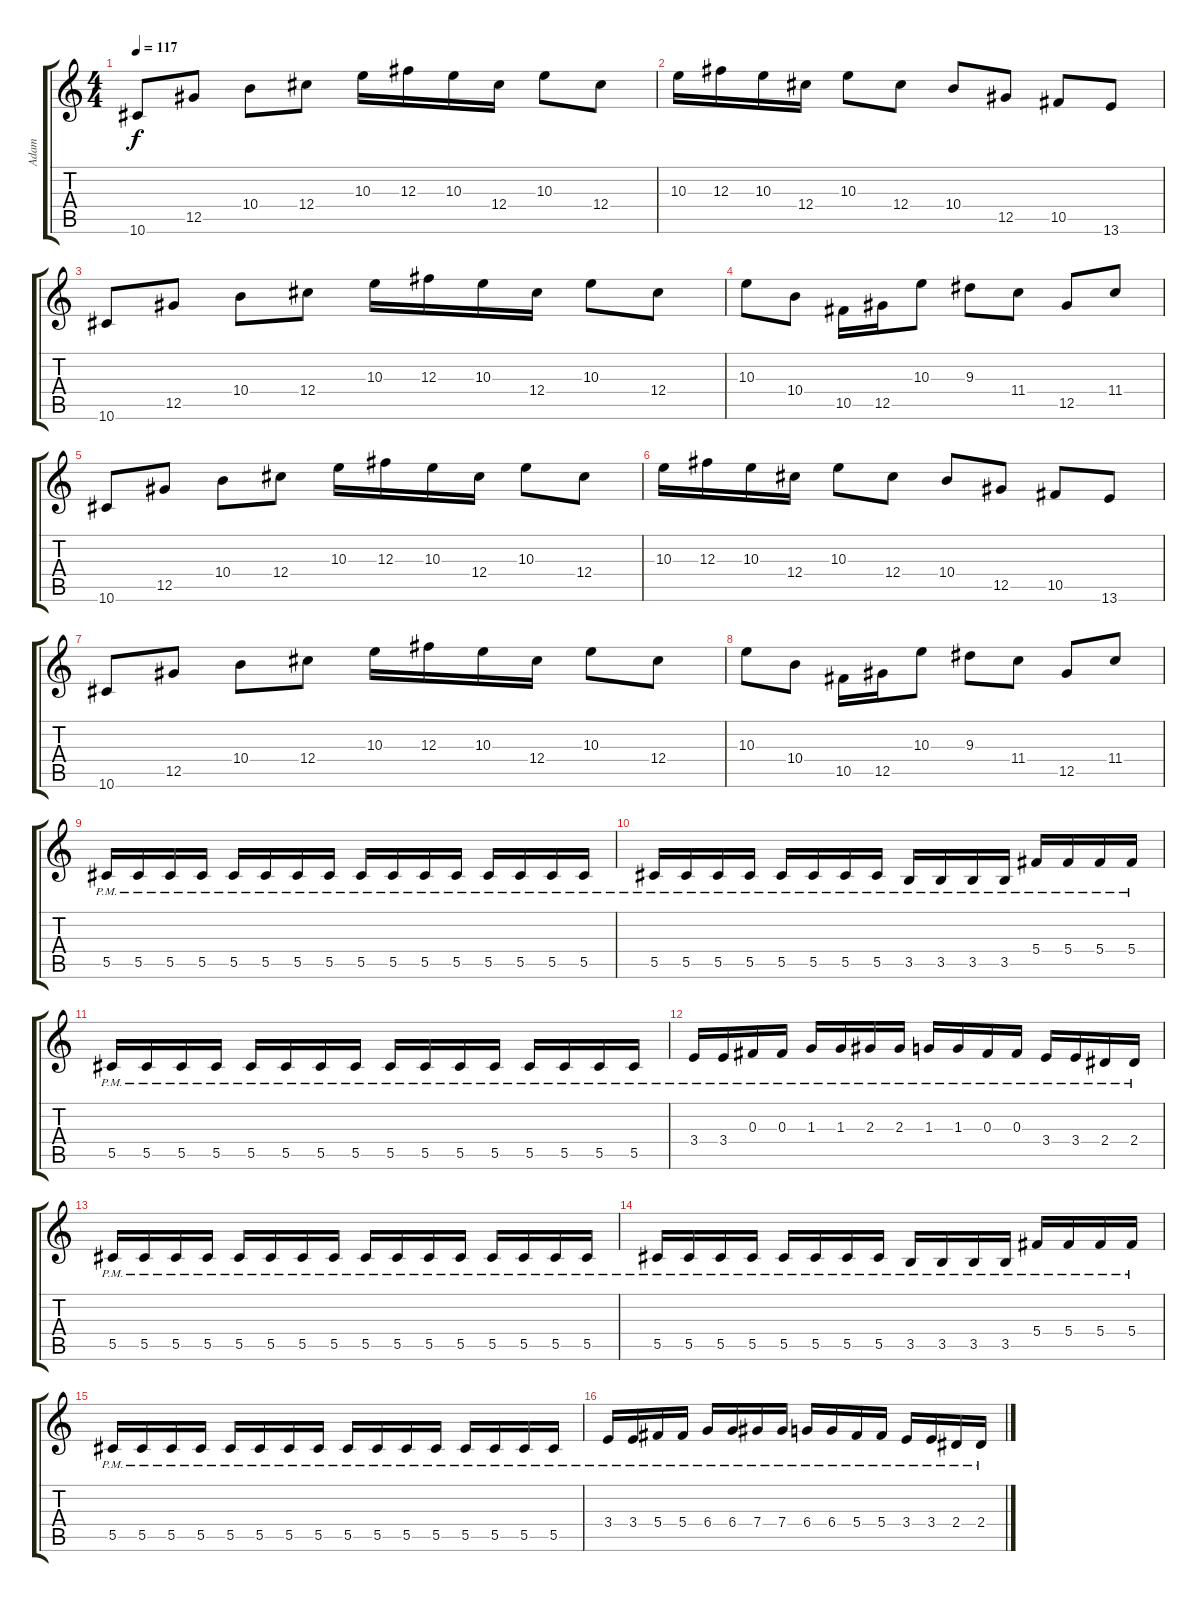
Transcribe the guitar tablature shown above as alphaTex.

\track ("Adam" "Adam") {instrument distortionguitar}
\staff {score tabs}
\tuning (Eb4 Bb3 Gb3 Db3 Ab2 Eb2) {hide}
\ts (4 4)
\tempo 117
\clef g2
\ks c
10.6.8{dy f instrument distortionguitar} 12.5.8 10.4.8 12.4.8 10.3.16 12.3.16 10.3.16 12.4.16 10.3.8 12.4.8 |
10.3.16 12.3.16 10.3.16 12.4.16 10.3.8 12.4.8 10.4.8 12.5.8 10.5.8 13.6.8 |
10.6.8 12.5.8 10.4.8 12.4.8 10.3.16 12.3.16 10.3.16 12.4.16 10.3.8 12.4.8 |
10.3.8 10.4.8 10.5.16 12.5.16 10.3.8 9.3.8 11.4.8 12.5.8 11.4.8 |
10.6.8 12.5.8 10.4.8 12.4.8 10.3.16 12.3.16 10.3.16 12.4.16 10.3.8 12.4.8 |
10.3.16 12.3.16 10.3.16 12.4.16 10.3.8 12.4.8 10.4.8 12.5.8 10.5.8 13.6.8 |
10.6.8 12.5.8 10.4.8 12.4.8 10.3.16 12.3.16 10.3.16 12.4.16 10.3.8 12.4.8 |
10.3.8 10.4.8 10.5.16 12.5.16 10.3.8 9.3.8 11.4.8 12.5.8 11.4.8 |
5.5{pm}.16 5.5{pm}.16 5.5{pm}.16 5.5{pm}.16 5.5{pm}.16 5.5{pm}.16 5.5{pm}.16 5.5{pm}.16 5.5{pm}.16 5.5{pm}.16 5.5{pm}.16 5.5{pm}.16 5.5{pm}.16 5.5{pm}.16 5.5{pm}.16 5.5{pm}.16 |
5.5{pm}.16 5.5{pm}.16 5.5{pm}.16 5.5{pm}.16 5.5{pm}.16 5.5{pm}.16 5.5{pm}.16 5.5{pm}.16 3.5{pm}.16 3.5{pm}.16 3.5{pm}.16 3.5{pm}.16 5.4{pm}.16 5.4{pm}.16 5.4{pm}.16 5.4{pm}.16 |
5.5{pm}.16 5.5{pm}.16 5.5{pm}.16 5.5{pm}.16 5.5{pm}.16 5.5{pm}.16 5.5{pm}.16 5.5{pm}.16 5.5{pm}.16 5.5{pm}.16 5.5{pm}.16 5.5{pm}.16 5.5{pm}.16 5.5{pm}.16 5.5{pm}.16 5.5{pm}.16 |
3.4{pm}.16 3.4{pm}.16 0.3{pm}.16 0.3{pm}.16 1.3{pm}.16 1.3{pm}.16 2.3{pm}.16 2.3{pm}.16 1.3{pm}.16 1.3{pm}.16 0.3{pm}.16 0.3{pm}.16 3.4{pm}.16 3.4{pm}.16 2.4{pm}.16 2.4{pm}.16 |
5.5{pm}.16 5.5{pm}.16 5.5{pm}.16 5.5{pm}.16 5.5{pm}.16 5.5{pm}.16 5.5{pm}.16 5.5{pm}.16 5.5{pm}.16 5.5{pm}.16 5.5{pm}.16 5.5{pm}.16 5.5{pm}.16 5.5{pm}.16 5.5{pm}.16 5.5{pm}.16 |
5.5{pm}.16 5.5{pm}.16 5.5{pm}.16 5.5{pm}.16 5.5{pm}.16 5.5{pm}.16 5.5{pm}.16 5.5{pm}.16 3.5{pm}.16 3.5{pm}.16 3.5{pm}.16 3.5{pm}.16 5.4{pm}.16 5.4{pm}.16 5.4{pm}.16 5.4{pm}.16 |
5.5{pm}.16 5.5{pm}.16 5.5{pm}.16 5.5{pm}.16 5.5{pm}.16 5.5{pm}.16 5.5{pm}.16 5.5{pm}.16 5.5{pm}.16 5.5{pm}.16 5.5{pm}.16 5.5{pm}.16 5.5{pm}.16 5.5{pm}.16 5.5{pm}.16 5.5{pm}.16 |
3.4{pm}.16 3.4{pm}.16 5.4{pm}.16 5.4{pm}.16 6.4{pm}.16 6.4{pm}.16 7.4{pm}.16 7.4{pm}.16 6.4{pm}.16 6.4{pm}.16 5.4{pm}.16 5.4{pm}.16 3.4{pm}.16 3.4{pm}.16 2.4{pm}.16 2.4{pm}.16
